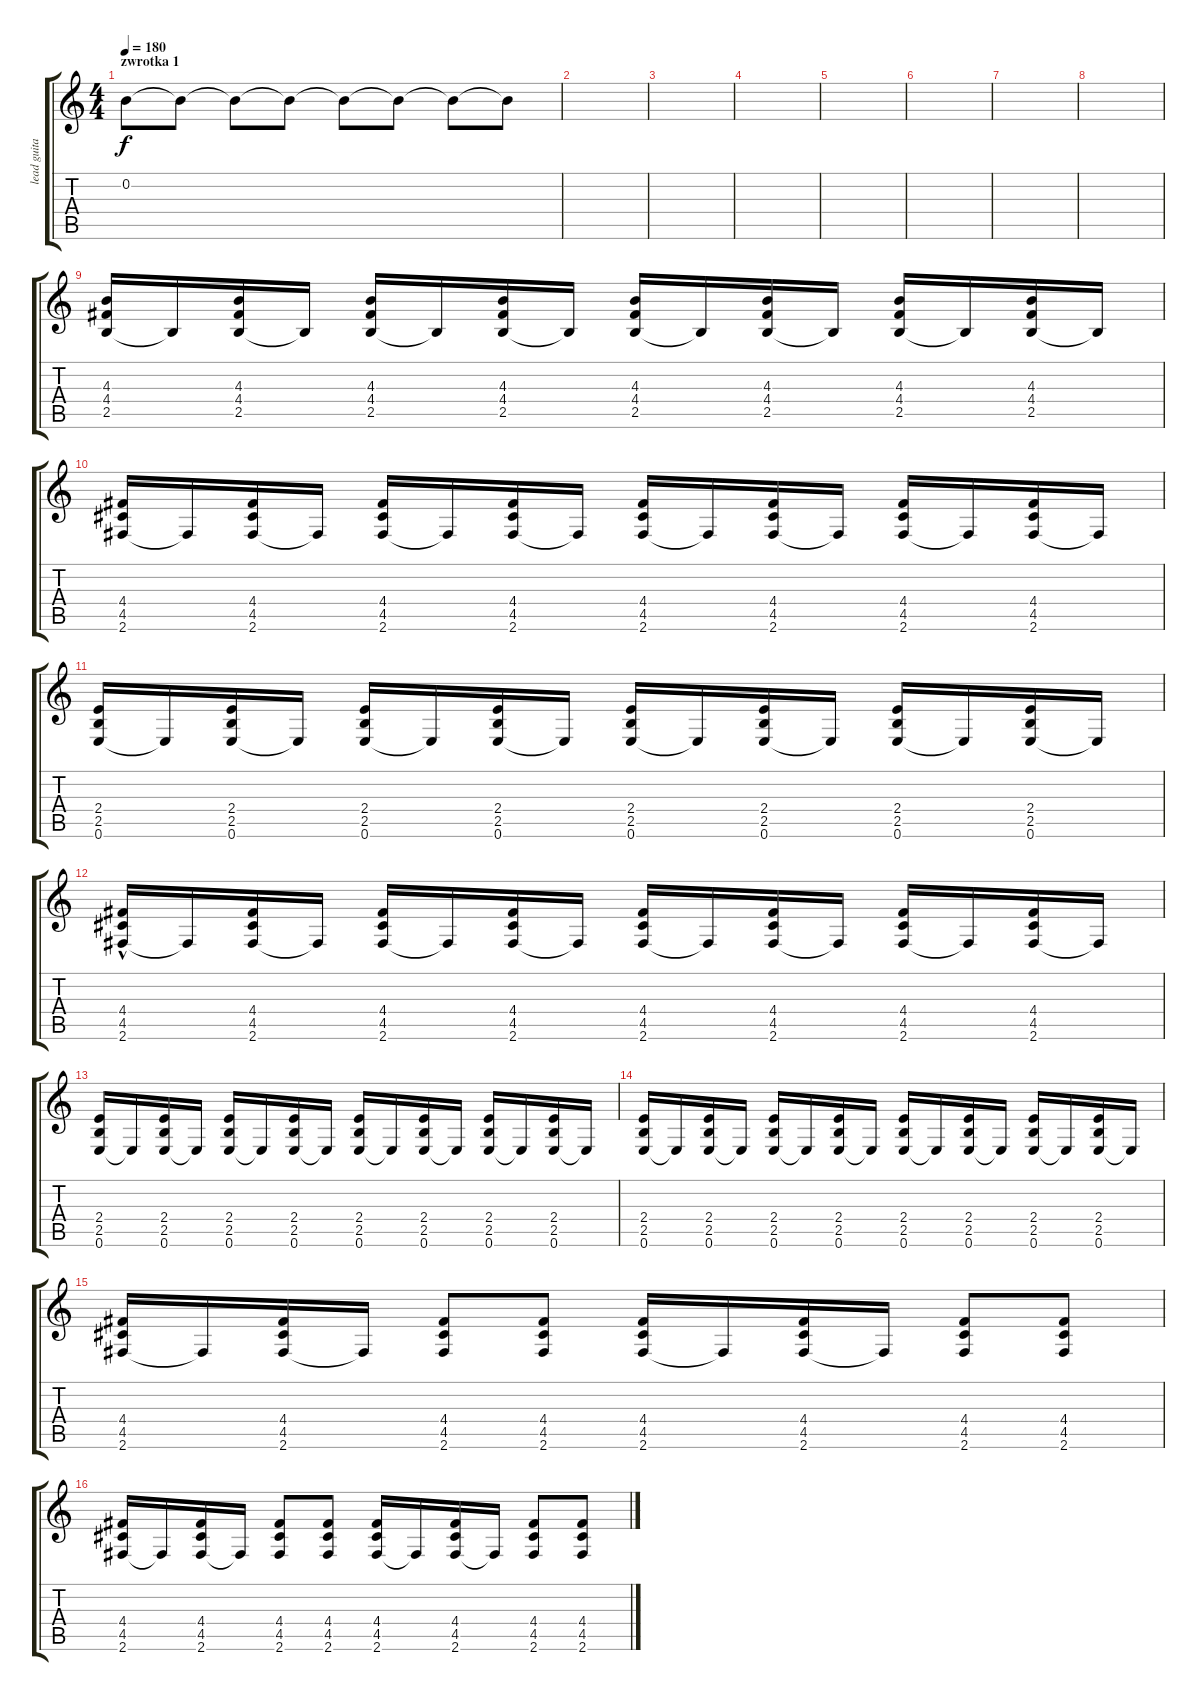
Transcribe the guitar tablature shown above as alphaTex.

\track ("lead guitar" "lead guita") {instrument overdrivenguitar}
\staff {score tabs}
\tuning (E4 B3 G3 D3 A2 E2) {hide}
\ts (4 4)
\section ("" "zwrotka 1")
\tempo 180
\clef g2
\ks c
0.2.8{dy f} 0.2{t}.8 0.2{t}.8 0.2{t}.8 0.2{t}.8 0.2{t}.8 0.2{t}.8 0.2{t}.8 |
|
|
|
|
|
|
|
(4.3 4.4 2.5).16{volume 13 instrument overdrivenguitar} 2.5{t}.16 (4.3 4.4 2.5).16 2.5{t}.16 (4.3 4.4 2.5).16 2.5{t}.16 (4.3 4.4 2.5).16 2.5{t}.16 (4.3 4.4 2.5).16 2.5{t}.16 (4.3 4.4 2.5).16 2.5{t}.16 (4.3 4.4 2.5).16 2.5{t}.16 (4.3 4.4 2.5).16 2.5{t}.16 |
(4.4 4.5 2.6).16 2.6{t}.16 (4.4 4.5 2.6).16 2.6{t}.16 (4.4 4.5 2.6).16 2.6{t}.16 (4.4 4.5 2.6).16 2.6{t}.16 (4.4 4.5 2.6).16 2.6{t}.16 (4.4 4.5 2.6).16 2.6{t}.16 (4.4 4.5 2.6).16 2.6{t}.16 (4.4 4.5 2.6).16 2.6{t}.16 |
(2.4 2.5 0.6).16 0.6{t}.16 (2.4 2.5 0.6).16 0.6{t}.16 (2.4 2.5 0.6).16 0.6{t}.16 (2.4 2.5 0.6).16 0.6{t}.16 (2.4 2.5 0.6).16 0.6{t}.16 (2.4 2.5 0.6).16 0.6{t}.16 (2.4 2.5 0.6).16 0.6{t}.16 (2.4 2.5 0.6).16 0.6{t}.16 |
(4.4{hac} 4.5 2.6).16 2.6{t}.16 (4.4 4.5 2.6).16 2.6{t}.16 (4.4 4.5 2.6).16 2.6{t}.16 (4.4 4.5 2.6).16 2.6{t}.16 (4.4 4.5 2.6).16 2.6{t}.16 (4.4 4.5 2.6).16 2.6{t}.16 (4.4 4.5 2.6).16 2.6{t}.16 (4.4 4.5 2.6).16 2.6{t}.16 |
(2.4 2.5 0.6).16{volume 16} 0.6{t}.16 (2.4 2.5 0.6).16 0.6{t}.16 (2.4 2.5 0.6).16 0.6{t}.16 (2.4 2.5 0.6).16 0.6{t}.16 (2.4 2.5 0.6).16 0.6{t}.16 (2.4 2.5 0.6).16 0.6{t}.16 (2.4 2.5 0.6).16 0.6{t}.16 (2.4 2.5 0.6).16 0.6{t}.16 |
(2.4 2.5 0.6).16 0.6{t}.16 (2.4 2.5 0.6).16 0.6{t}.16 (2.4 2.5 0.6).16 0.6{t}.16 (2.4 2.5 0.6).16 0.6{t}.16 (2.4 2.5 0.6).16 0.6{t}.16 (2.4 2.5 0.6).16 0.6{t}.16 (2.4 2.5 0.6).16 0.6{t}.16 (2.4 2.5 0.6).16 0.6{t}.16 |
(4.4 4.5 2.6).16 2.6{t}.16 (4.4 4.5 2.6).16 2.6{t}.16 (4.4 4.5 2.6).8 (4.4 4.5 2.6).8 (4.4 4.5 2.6).16 2.6{t}.16 (4.4 4.5 2.6).16 2.6{t}.16 (4.4 4.5 2.6).8 (4.4 4.5 2.6).8 |
(4.4 4.5 2.6).16 2.6{t}.16 (4.4 4.5 2.6).16 2.6{t}.16 (4.4 4.5 2.6).8 (4.4 4.5 2.6).8 (4.4 4.5 2.6).16 2.6{t}.16 (4.4 4.5 2.6).16 2.6{t}.16 (4.4 4.5 2.6).8 (4.4 4.5 2.6).8
